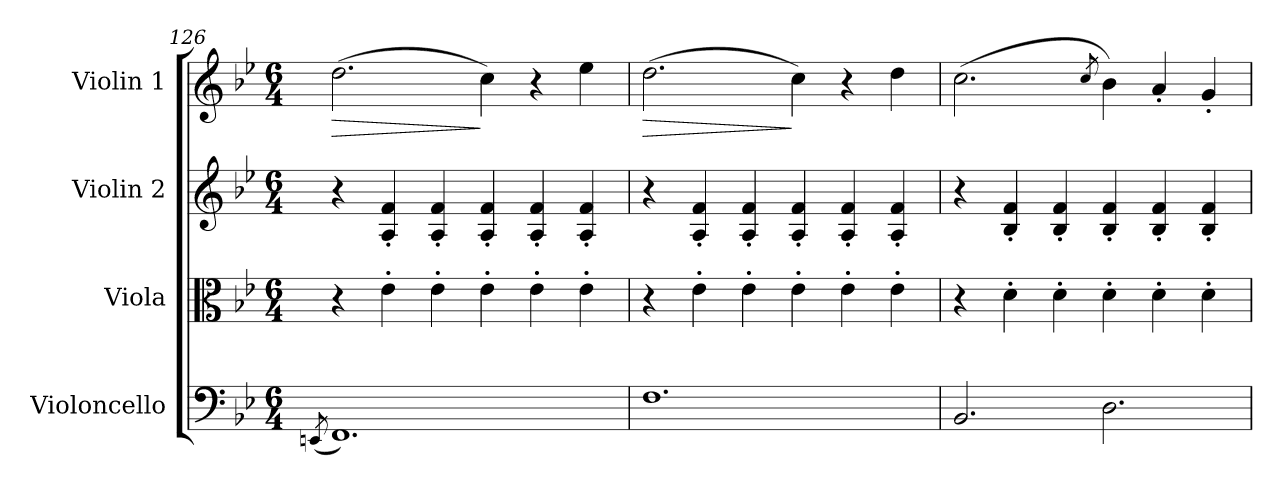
**kern	**kern	**kern	**kern	**dynam
*part4	*part3	*part2	*part1	*part1
*staff4	*staff3	*staff2	*staff1	*staff1
*I"Violoncello	*I"Viola	*I"Violin 2	*I"Violin 1	*
*I'Vc	*I'Vla	*I'Vln	*I'Vln	*
*clefF4	*clefC3	*clefG2	*clefG2	*
*k[b-e-]	*k[b-e-]	*k[b-e-]	*k[b-e-]	*
*M6/4	*M6/4	*M6/4	*M6/4	*
=126	=126	=126	=126	=126
(8qEEn/	.	.	.	.
!	!	!	!	!LO:HP:b
1.FF)	4r	4r	(2.dd\	>
.	4e-'\	4A/' 4f/'	.	.
.	4e-'\	4A/' 4f/'	.	.
.	4e-'\	4A/' 4f/'	4cc\)	]
.	4e-'\	4A/' 4f/'	4r	.
.	4e-'\	4A/' 4f/'	4ee-\	.
!!LO:LB:g=z
=127	=127	=127	=127	=127
!	!	!	!	!LO:HP:b
1.F	4r	4r	(2.dd\	>
.	4e-'\	4A/' 4f/'	.	.
.	4e-'\	4A/' 4f/'	.	.
.	4e-'\	4A/' 4f/'	4cc\)	]
.	4e-'\	4A/' 4f/'	4r	.
.	4e-'\	4A/' 4f/'	4dd\	.
=128	=128	=128	=128	=128
2.BB-/	4r	4r	(2.cc\	.
.	4d'\	4B-/' 4f/'	.	.
.	4d'\	4B-/' 4f/'	.	.
.	.	.	8qcc/	.
2.D\	4d'\	4B-/' 4f/'	4b-\)	.
.	4d'\	4B-/' 4f/'	4a'/	.
.	4d'\	4B-/' 4f/'	4g'/	.
=	=	=	=	=
*-	*-	*-	*-	*-
